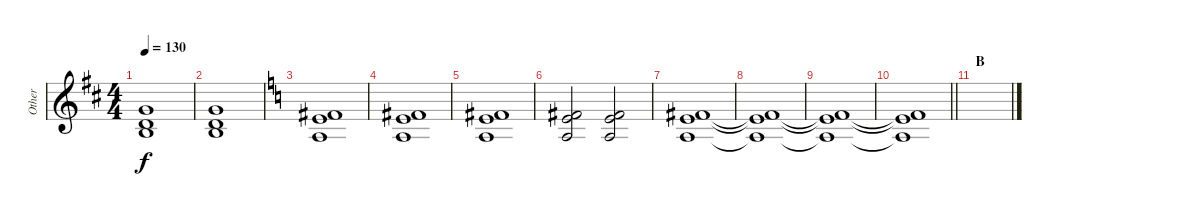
\track ("Other" "Other") {instrument pad2warm}
\staff {score}
\tuning (E5 B4 G4 D4 A3 E3 B2) {hide}
\ts (4 4)
\tempo 130
\clef g2
\ks d
(0.3 0.4 2.5).1{dy f} |
(0.3 0.4 2.5).1 |
\ks c
(4.4 7.5 5.6).1 |
(4.4 7.5 5.6).1 |
(4.4 7.5 5.6).1 |
(4.4 7.5 5.6).2 (4.4 7.5 5.6).2 |
(4.4 7.5 5.6).1 |
(4.4{t} 7.5{t} 5.6{t}).1 |
(4.4{t} 7.5{t} 5.6{t}).1 |
\barLineRight lightlight
(4.4{t} 7.5{t} 5.6{t}).1 |
\section ("" "B")
